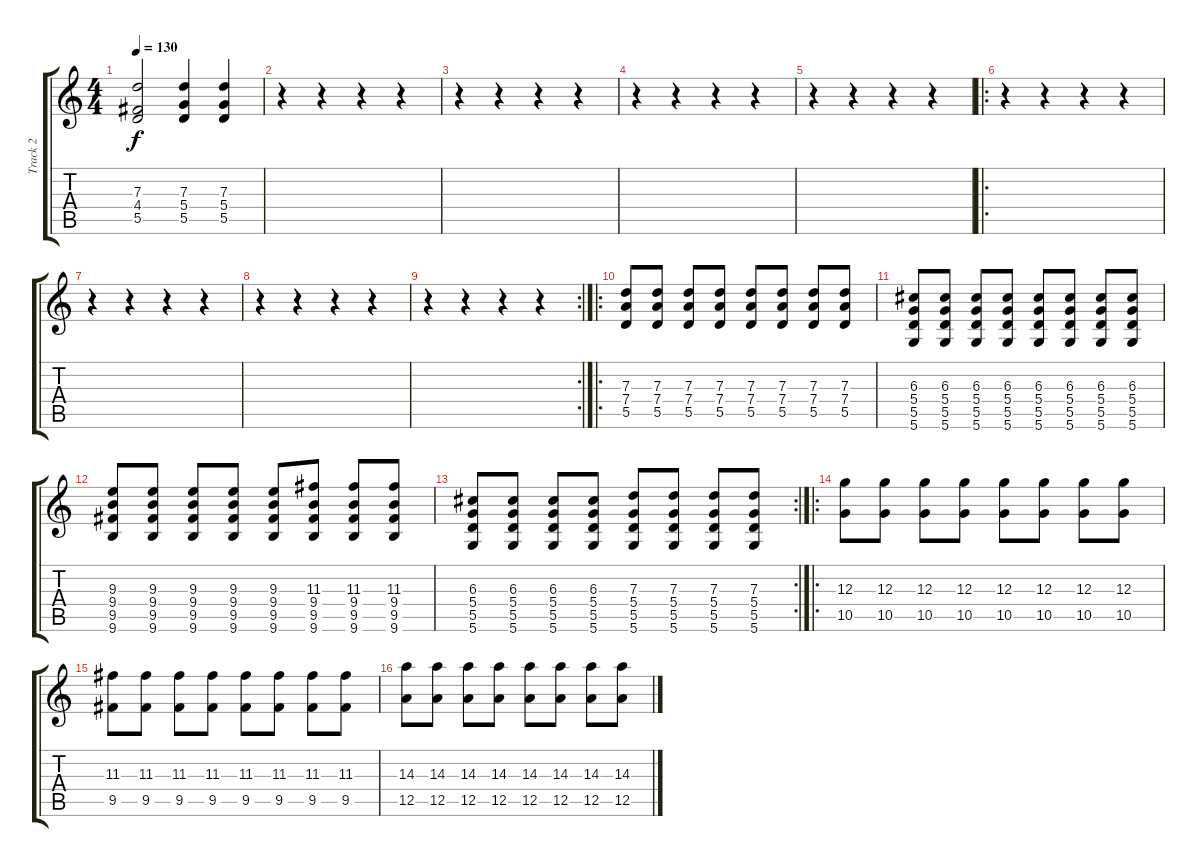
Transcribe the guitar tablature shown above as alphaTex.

\track ("Track 2" "Track 2") {instrument distortionguitar}
\staff {score tabs}
\tuning (E4 B3 G3 D3 A2 D2) {hide}
\ts (4 4)
\tempo 130
\clef g2
\ks c
(7.3 4.4 5.5).2{dy f} (7.3 5.4 5.5).4 (7.3 5.4 5.5).4 |
r.4 r.4 r.4 r.4 |
r.4 r.4 r.4 r.4 |
r.4 r.4 r.4 r.4 |
r.4 r.4 r.4 r.4 |
\ro
r.4 r.4 r.4 r.4 |
r.4 r.4 r.4 r.4 |
r.4 r.4 r.4 r.4 |
\rc 2
r.4 r.4 r.4 r.4 |
\ro
(7.3 7.4 5.5).8{volume 11 instrument overdrivenguitar} (7.3 7.4 5.5).8 (7.3 7.4 5.5).8 (7.3 7.4 5.5).8 (7.3 7.4 5.5).8 (7.3 7.4 5.5).8 (7.3 7.4 5.5).8 (7.3 7.4 5.5).8 |
(6.3 5.4 5.5 5.6).8 (6.3 5.4 5.5 5.6).8 (6.3 5.4 5.5 5.6).8 (6.3 5.4 5.5 5.6).8 (6.3 5.4 5.5 5.6).8 (6.3 5.4 5.5 5.6).8 (6.3 5.4 5.5 5.6).8 (6.3 5.4 5.5 5.6).8 |
(9.3 9.4 9.5 9.6).8 (9.3 9.4 9.5 9.6).8 (9.3 9.4 9.5 9.6).8 (9.3 9.4 9.5 9.6).8 (9.3 9.4 9.5 9.6).8 (11.3 9.4 9.5 9.6).8 (11.3 9.4 9.5 9.6).8 (11.3 9.4 9.5 9.6).8 |
\rc 2
(6.3 5.4 5.5 5.6).8 (6.3 5.4 5.5 5.6).8 (6.3 5.4 5.5 5.6).8 (6.3 5.4 5.5 5.6).8 (7.3 5.4 5.5 5.6).8 (7.3 5.4 5.5 5.6).8 (7.3 5.4 5.5 5.6).8 (7.3 5.4 5.5 5.6).8 |
\ro
(12.3 10.5).8 (12.3 10.5).8 (12.3 10.5).8 (12.3 10.5).8 (12.3 10.5).8 (12.3 10.5).8 (12.3 10.5).8 (12.3 10.5).8 |
(11.3 9.5).8 (11.3 9.5).8 (11.3 9.5).8 (11.3 9.5).8 (11.3 9.5).8 (11.3 9.5).8 (11.3 9.5).8 (11.3 9.5).8 |
(14.3 12.5).8 (14.3 12.5).8 (14.3 12.5).8 (14.3 12.5).8 (14.3 12.5).8 (14.3 12.5).8 (14.3 12.5).8 (14.3 12.5).8
